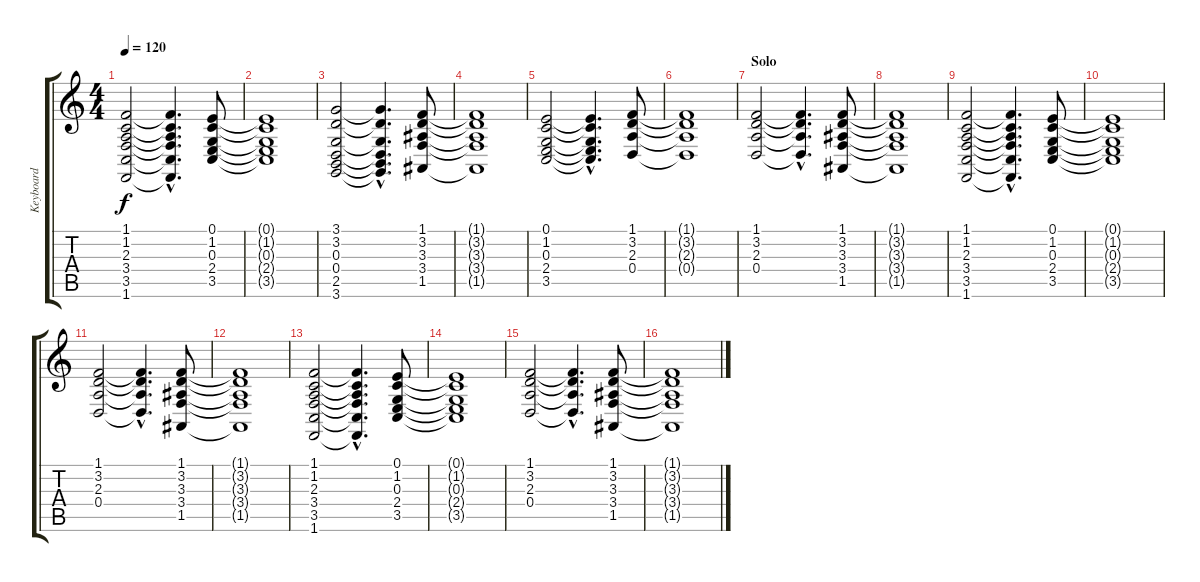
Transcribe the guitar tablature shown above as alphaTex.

\track ("Keyboard" "Keyboard") {instrument synthstrings1}
\staff {score tabs}
\tuning (E4 B3 G3 D3 A2 E2) {hide}
\ts (4 4)
\tempo 120
\clef g2
\ks c
(1.1 1.2 2.3 3.4 3.5 1.6).2{dy f} (1.1{hac t} 1.2{hac t} 2.3{hac t} 3.4{hac t} 3.5{hac t} 1.6{hac t}).4{d} (0.1 1.2 0.3 2.4 3.5).8 |
(0.1{t} 1.2{t} 0.3{t} 2.4{t} 3.5{t}).1 |
(3.1 3.2 0.3 0.4 2.5 3.6).2 (3.1{hac t} 3.2{hac t} 0.3{hac t} 0.4{hac t} 2.5{hac t} 3.6{hac t}).4{d} (1.1 3.2 3.3 3.4 1.5).8 |
(1.1{t} 3.2{t} 3.3{t} 3.4{t} 1.5{t}).1 |
(0.1 1.2 0.3 2.4 3.5).2 (0.1{hac t} 1.2{hac t} 0.3{hac t} 2.4{hac t} 3.5{hac t}).4{d} (1.1 3.2 2.3 0.4).8 |
(1.1{t} 3.2{t} 2.3{t} 0.4{t}).1 |
\section ("" "Solo")
(1.1 3.2 2.3 0.4).2 (1.1{hac t} 3.2{hac t} 2.3{hac t} 0.4{hac t}).4{d} (1.1 3.2 3.3 3.4 1.5).8 |
(1.1{t} 3.2{t} 3.3{t} 3.4{t} 1.5{t}).1 |
(1.1 1.2 2.3 3.4 3.5 1.6).2 (1.1{hac t} 1.2{hac t} 2.3{hac t} 3.4{hac t} 3.5{hac t} 1.6{hac t}).4{d} (0.1 1.2 0.3 2.4 3.5).8 |
(0.1{t} 1.2{t} 0.3{t} 2.4{t} 3.5{t}).1 |
(1.1 3.2 2.3 0.4).2 (1.1{hac t} 3.2{hac t} 2.3{hac t} 0.4{hac t}).4{d} (1.1 3.2 3.3 3.4 1.5).8 |
(1.1{t} 3.2{t} 3.3{t} 3.4{t} 1.5{t}).1 |
(1.1 1.2 2.3 3.4 3.5 1.6).2 (1.1{hac t} 1.2{hac t} 2.3{hac t} 3.4{hac t} 3.5{hac t} 1.6{hac t}).4{d} (0.1 1.2 0.3 2.4 3.5).8 |
(0.1{t} 1.2{t} 0.3{t} 2.4{t} 3.5{t}).1 |
(1.1 3.2 2.3 0.4).2 (1.1{hac t} 3.2{hac t} 2.3{hac t} 0.4{hac t}).4{d} (1.1 3.2 3.3 3.4 1.5).8 |
(1.1{t} 3.2{t} 3.3{t} 3.4{t} 1.5{t}).1
